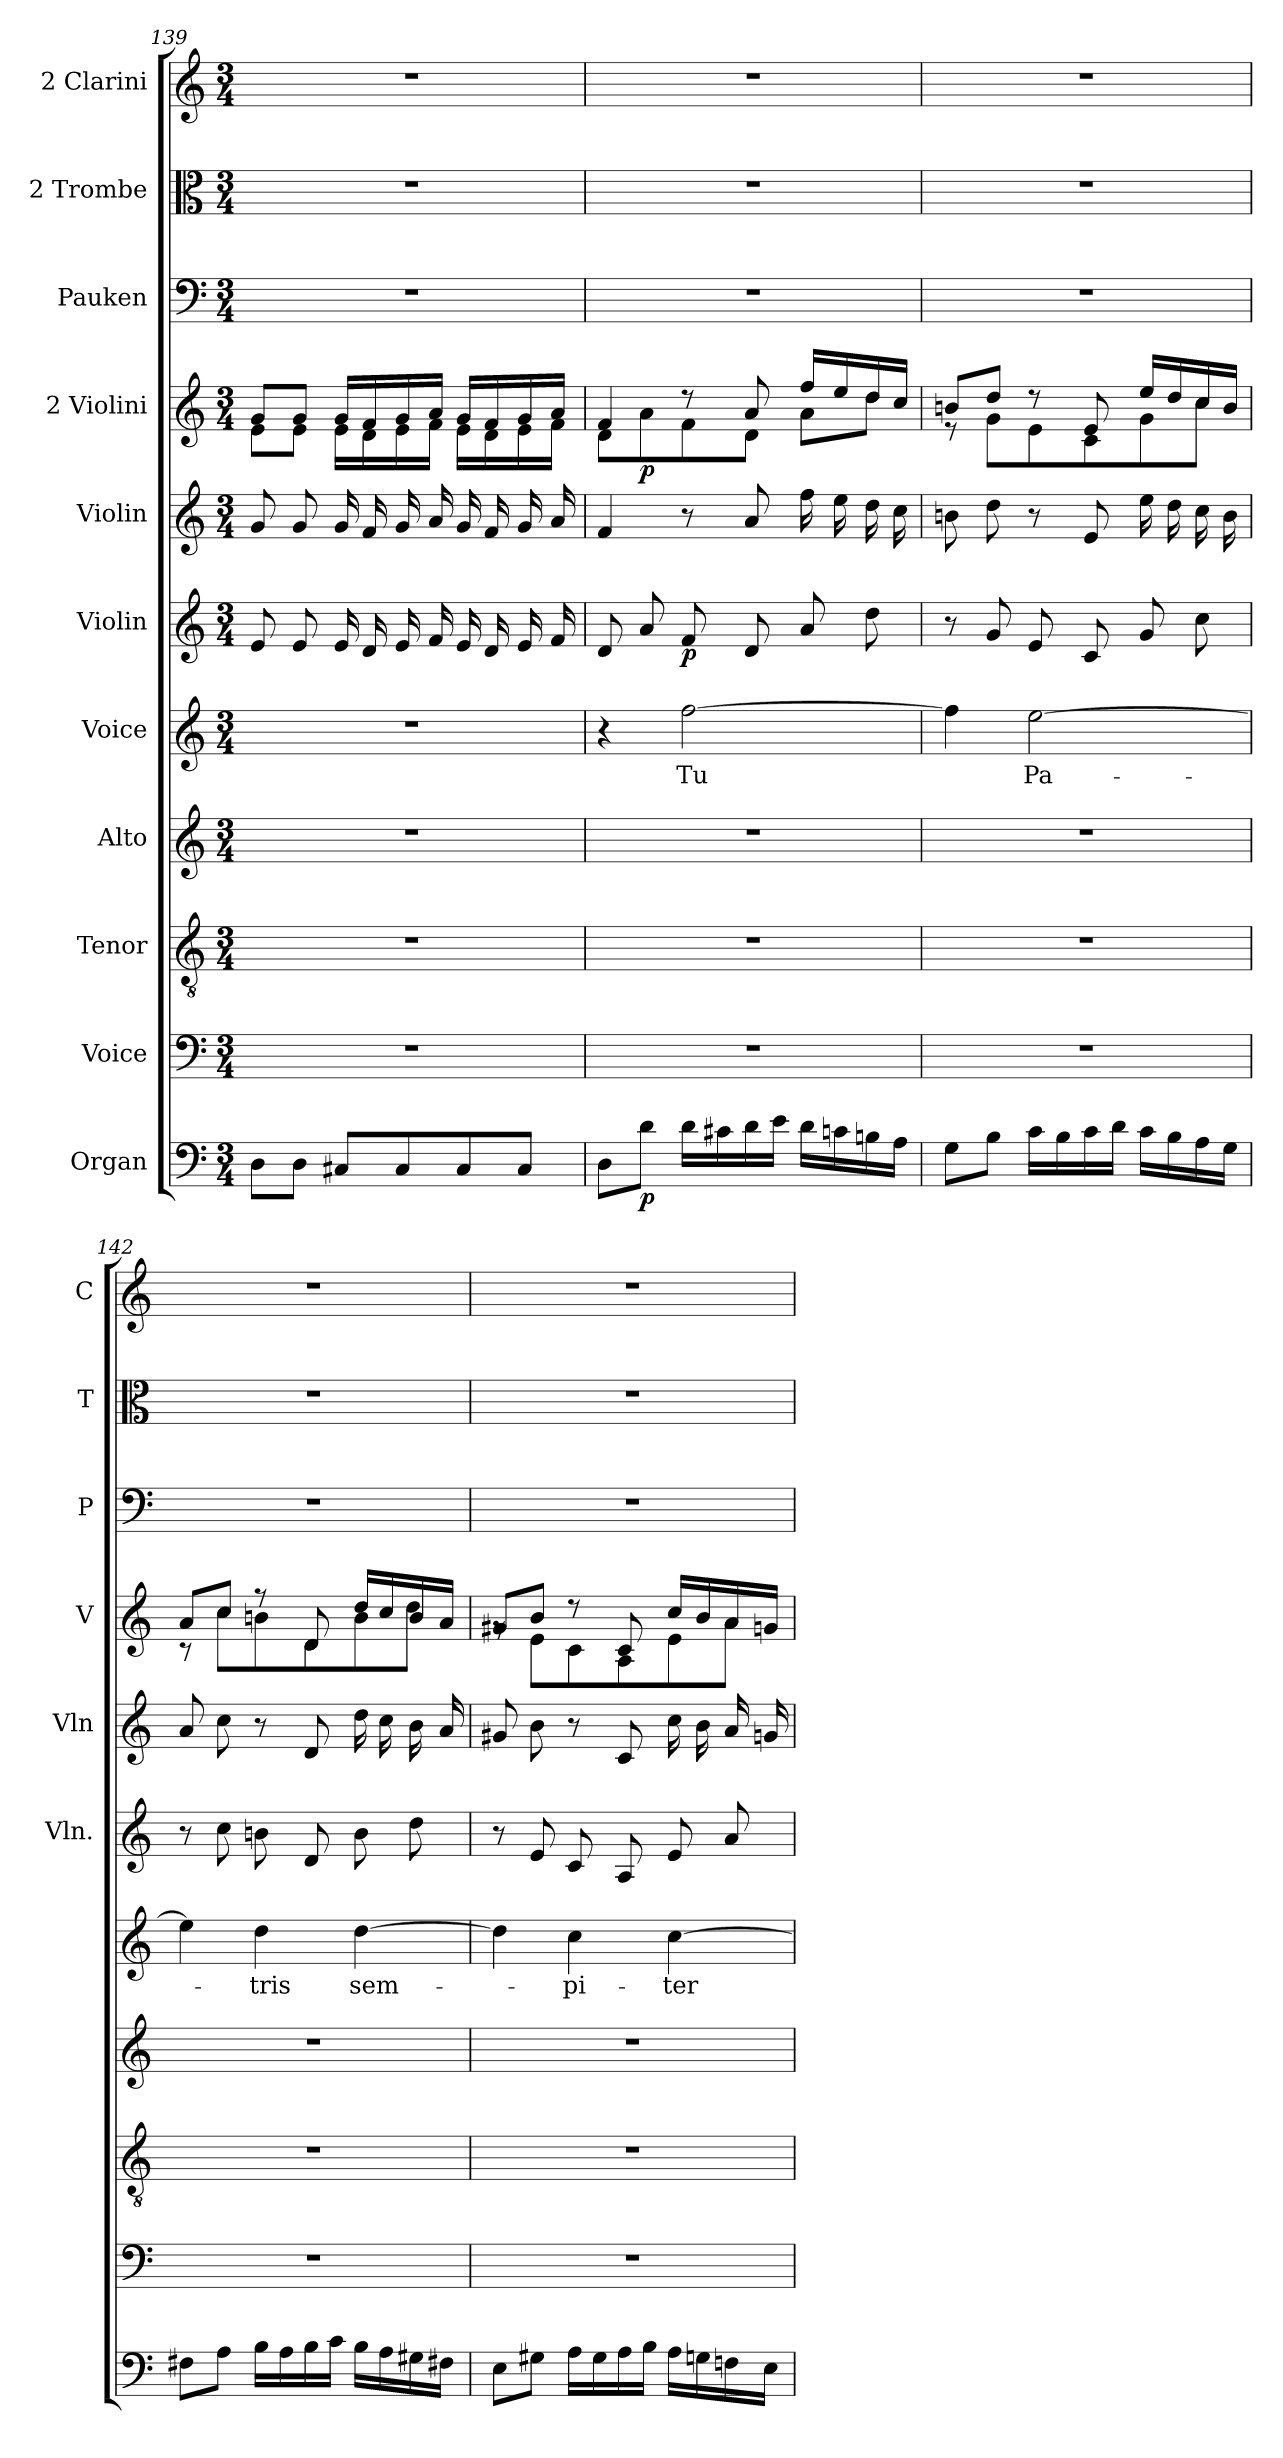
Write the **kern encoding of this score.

**kern	**dynam	**kern	**kern	**kern	**kern	**text	**kern	**dynam	**kern	**kern	**dynam	**kern	**kern	**kern
*part11	*part11	*part10	*part9	*part8	*part7	*part7	*part6	*part6	*part5	*part4	*part4	*part3	*part2	*part1
*staff11	*staff11	*staff10	*staff9	*staff8	*staff7	*staff7	*staff6	*staff6	*staff5	*staff4	*staff4	*staff3	*staff2	*staff1
*I"Organ	*	*I"Voice	*I"Tenor	*I"Alto	*I"Voice	*	*I"Violin	*	*I"Violin	*I"2 Violini	*	*I"Pauken	*I"2 Trombe	*I"2 Clarini
*	*	*	*	*	*	*	*I'Vln.	*	*I'Vln	*I'V	*	*I'P	*I'T	*I'C
*clefF4	*	*clefF4	*clefGv2	*clefG2	*clefG2	*	*clefG2	*	*clefG2	*clefG2	*	*clefF4	*clefC3	*clefG2
*k[]	*	*k[]	*k[]	*k[]	*k[]	*	*k[]	*	*k[]	*k[]	*	*k[]	*k[]	*k[]
*M3/4	*	*M3/4	*M3/4	*M3/4	*M3/4	*	*M3/4	*	*M3/4	*M3/4	*	*M3/4	*M3/4	*M3/4
=139	=139	=139	=139	=139	=139	=139	=139	=139	=139	=139	=139	=139	=139	=139
*	*	*	*	*	*	*	*	*	*	*^	*	*	*	*
8D\L	.	2.r	2.r	2.r	2.r	.	8e/	.	8g/	8g/L	8e\L	.	2.r	2.r	2.r
8D\J	.	.	.	.	.	.	8e/	.	8g/	8g/J	8e\J	.	.	.	.
8C#X/L	.	.	.	.	.	.	16e/	.	16g/	16g/LL	16e\LL	.	.	.	.
.	.	.	.	.	.	.	16d/	.	16f/	16f/	16d\	.	.	.	.
8C#/	.	.	.	.	.	.	16e/	.	16g/	16g/	16e\	.	.	.	.
.	.	.	.	.	.	.	16f/	.	16a/	16a/JJ	16f\JJ	.	.	.	.
8C#/	.	.	.	.	.	.	16e/	.	16g/	16g/LL	16e\LL	.	.	.	.
.	.	.	.	.	.	.	16d/	.	16f/	16f/	16d\	.	.	.	.
8C#/J	.	.	.	.	.	.	16e/	.	16g/	16g/	16e\	.	.	.	.
.	.	.	.	.	.	.	16f/	.	16a/	16a/JJ	16f\JJ	.	.	.	.
=140	=140	=140	=140	=140	=140	=140	=140	=140	=140	=140	=140	=140	=140	=140	=140
8D\L	.	2.r	2.r	2.r	4r	.	8d/	.	4f/	4f/	8d\L	.	2.r	2.r	2.r
!	!LO:DY:b	!	!	!	!	!	!	!	!	!	!	!LO:DY:b	!	!	!
8d\J	p	.	.	.	.	.	8a/	.	.	.	8a\	p	.	.	.
!	!	!	!	!	!	!LO:LY:b	!	!LO:DY:b	!	!	!	!	!	!	!
16d\LL	.	.	.	.	[2ff\	Tu	8f/	p	8r	8r	8f\	.	.	.	.
16c#X\	.	.	.	.	.	.	.	.	.	.	.	.	.	.	.
16d\	.	.	.	.	.	.	8d/	.	8a/	8a/	8d\J	.	.	.	.
16e\JJ	.	.	.	.	.	.	.	.	.	.	.	.	.	.	.
16d\LL	.	.	.	.	.	.	8a/	.	16ff\	16ff/LL	8a\L	.	.	.	.
16cn\	.	.	.	.	.	.	.	.	16ee\	16ee/	.	.	.	.	.
16Bn\	.	.	.	.	.	.	8dd\	.	16dd\	16dd/	8dd\J	.	.	.	.
16A\JJ	.	.	.	.	.	.	.	.	16cc\	16cc/JJ	.	.	.	.	.
!!LO:LB:g=z
=141	=141	=141	=141	=141	=141	=141	=141	=141	=141	=141	=141	=141	=141	=141	=141
8G\L	.	2.r	2.r	2.r	4ff\]	.	8r	.	8bn\	8bn/L	8r	.	2.r	2.r	2.r
8B\J	.	.	.	.	.	.	8g/	.	8dd\	8dd/J	8g\L	.	.	.	.
!	!	!	!	!	!	!LO:LY:b	!	!	!	!	!	!	!	!	!
16c\LL	.	.	.	.	[2ee\	Pa-	8e/	.	8r	8r	8e\	.	.	.	.
16B\	.	.	.	.	.	.	.	.	.	.	.	.	.	.	.
16c\	.	.	.	.	.	.	8c/	.	8e/	8e/	8c\	.	.	.	.
16d\JJ	.	.	.	.	.	.	.	.	.	.	.	.	.	.	.
16c\LL	.	.	.	.	.	.	8g/	.	16ee\	16ee/LL	8g\	.	.	.	.
16B\	.	.	.	.	.	.	.	.	16dd\	16dd/	.	.	.	.	.
16A\	.	.	.	.	.	.	8cc\	.	16cc\	16cc/	8cc\J	.	.	.	.
16G\JJ	.	.	.	.	.	.	.	.	16b\	16b/JJ	.	.	.	.	.
=142	=142	=142	=142	=142	=142	=142	=142	=142	=142	=142	=142	=142	=142	=142	=142
8F#X\L	.	2.r	2.r	2.r	4ee\]	.	8r	.	8a/	8a/L	8r	.	2.r	2.r	2.r
8A\J	.	.	.	.	.	.	8cc\	.	8cc\	8cc/J	8cc\L	.	.	.	.
!	!	!	!	!	!	!LO:LY:b	!	!	!	!	!	!	!	!	!
16B\LL	.	.	.	.	4dd\	-tris	8bn\	.	8r	8r	8bn\	.	.	.	.
16A\	.	.	.	.	.	.	.	.	.	.	.	.	.	.	.
16B\	.	.	.	.	.	.	8d/	.	8d/	8d/	8d\	.	.	.	.
16c\JJ	.	.	.	.	.	.	.	.	.	.	.	.	.	.	.
!	!	!	!	!	!	!LO:LY:b	!	!	!	!	!	!	!	!	!
16B\LL	.	.	.	.	[4dd\	sem-	8b\	.	16dd\	16dd/LL	8b\	.	.	.	.
16A\	.	.	.	.	.	.	.	.	16cc\	16cc/	.	.	.	.	.
16G#X\	.	.	.	.	.	.	8dd\	.	16b\	16b/	8dd\J	.	.	.	.
16F#X\JJ	.	.	.	.	.	.	.	.	16a/	16a/JJ	.	.	.	.	.
=143	=143	=143	=143	=143	=143	=143	=143	=143	=143	=143	=143	=143	=143	=143	=143
8E\L	.	2.r	2.r	2.r	4dd\]	.	8r	.	8g#X/	8g#X/L	8rg	.	2.r	2.r	2.r
8G#X\J	.	.	.	.	.	.	8e/	.	8b\	8b/J	8e\L	.	.	.	.
!	!	!	!	!	!	!LO:LY:b	!	!	!	!	!	!	!	!	!
16A\LL	.	.	.	.	4cc\	-pi-	8c/	.	8r	8r	8c\	.	.	.	.
16G#\	.	.	.	.	.	.	.	.	.	.	.	.	.	.	.
16A\	.	.	.	.	.	.	8A/	.	8c/	8c/	8A\	.	.	.	.
16B\JJ	.	.	.	.	.	.	.	.	.	.	.	.	.	.	.
!	!	!	!	!	!	!LO:LY:b	!	!	!	!	!	!	!	!	!
16A\LL	.	.	.	.	[4cc\	-ter-	8e/	.	16cc\	16cc/LL	8e\	.	.	.	.
16Gn\	.	.	.	.	.	.	.	.	16b\	16b/	.	.	.	.	.
16Fn\	.	.	.	.	.	.	8a/	.	16a/	16a/	8a\J	.	.	.	.
16E\JJ	.	.	.	.	.	.	.	.	16gn/	16gn/JJ	.	.	.	.	.
*	*	*	*	*	*	*	*	*	*	*v	*v	*	*	*	*
=	=	=	=	=	=	=	=	=	=	=	=	=	=	=
*-	*-	*-	*-	*-	*-	*-	*-	*-	*-	*-	*-	*-	*-	*-
